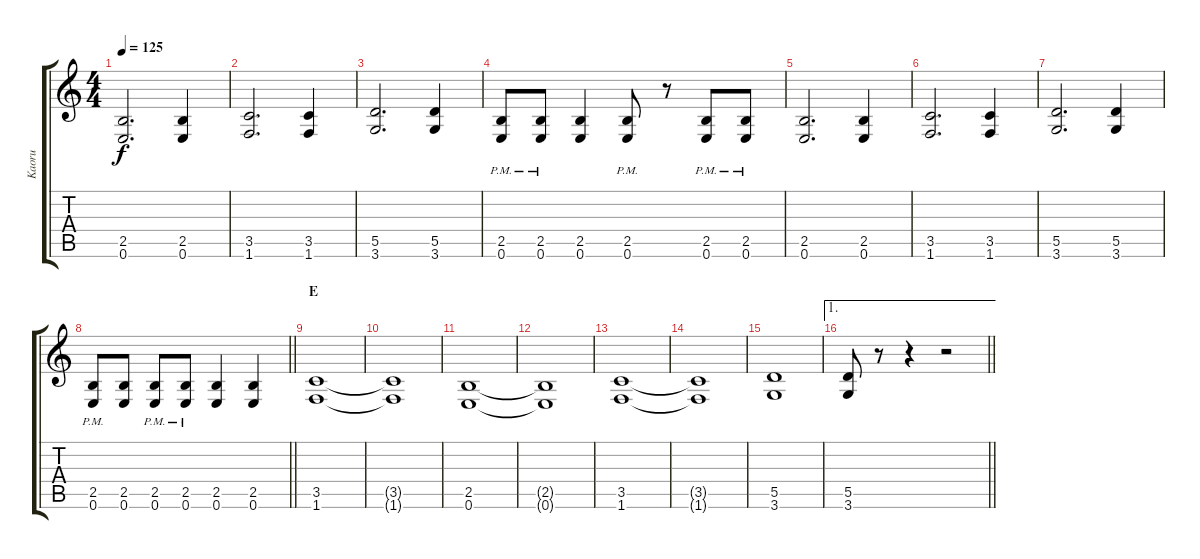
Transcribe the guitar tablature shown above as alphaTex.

\track ("Kaoru" "Kaoru") {instrument overdrivenguitar}
\staff {score tabs}
\tuning (E4 B3 G3 D3 A2 E2) {hide}
\ts (4 4)
\tempo 125
\clef g2
\ks c
(2.5 0.6).2{d dy f} (2.5 0.6).4 |
(3.5 1.6).2{d} (3.5 1.6).4 |
(5.5 3.6).2{d} (5.5 3.6).4 |
(2.5{pm} 0.6{pm}).8 (2.5{pm} 0.6{pm}).8 (2.5 0.6).4 (2.5{pm} 0.6{pm}).8 r.8 (2.5{pm} 0.6{pm}).8 (2.5{pm} 0.6{pm}).8 |
(2.5 0.6).2{d} (2.5 0.6).4 |
(3.5 1.6).2{d} (3.5 1.6).4 |
(5.5 3.6).2{d} (5.5 3.6).4 |
\barLineRight lightlight
(2.5{pm} 0.6{pm}).8 (2.5 0.6).8 (2.5{pm} 0.6{pm}).8 (2.5{pm} 0.6{pm}).8 (2.5 0.6).4 (2.5 0.6).4 |
\section ("" "E")
(3.5 1.6).1 |
(3.5{t} 1.6{t}).1 |
(2.5 0.6).1 |
(2.5{t} 0.6{t}).1 |
(3.5 1.6).1 |
(3.5{t} 1.6{t}).1 |
(5.5 3.6).1 |
\ae 1
\barLineRight lightlight
(5.5 3.6).8 r.8 r.4 r.2
